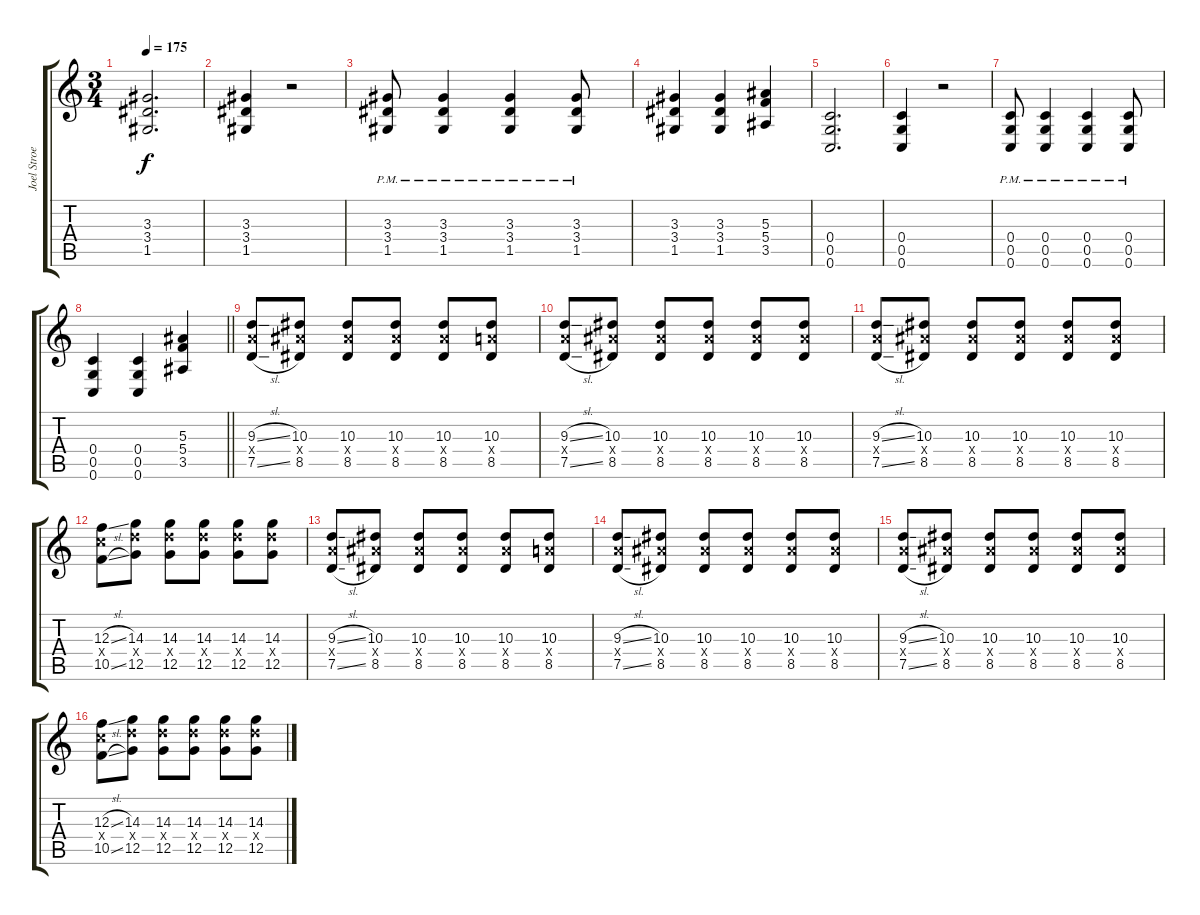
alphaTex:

\track ("Joel Stroetzel" "Joel Stroe") {instrument distortionguitar}
\staff {score tabs}
\tuning (D4 A3 F3 C3 G2 C2) {hide}
\ts (3 4)
\tempo 175
\clef g2
\ks c
(3.3 3.4 1.5).2{d dy f} |
(3.3 3.4 1.5).4 r.2 |
(3.3{pm} 3.4{pm} 1.5{pm}).8 (3.3{pm} 3.4{pm} 1.5{pm}).4 (3.3{pm} 3.4{pm} 1.5{pm}).4 (3.3{pm} 3.4{pm} 1.5{pm}).8 |
(3.3 3.4 1.5).4 (3.3 3.4 1.5).4 (5.3 5.4 3.5).4 |
(0.4 0.5 0.6).2{d} |
(0.4 0.5 0.6).4 r.2 |
(0.4{pm} 0.5{pm} 0.6{pm}).8 (0.4{pm} 0.5{pm} 0.6{pm}).4 (0.4{pm} 0.5{pm} 0.6{pm}).4 (0.4{pm} 0.5{pm} 0.6{pm}).8 |
\barLineRight lightlight
(0.4 0.5 0.6).4 (0.4 0.5 0.6).4 (5.3 5.4 3.5).4 |
(9.3{sl} 9.4{x} 7.5{sl}).8 (10.3 10.4{x} 8.5).8 (10.3 10.4{x} 8.5).8 (10.3 10.4{x} 8.5).8 (10.3 10.4{x} 8.5).8 (10.3 9.4{x} 8.5).8 |
(9.3{sl} 9.4{x} 7.5{sl}).8 (10.3 10.4{x} 8.5).8 (10.3 10.4{x} 8.5).8 (10.3 10.4{x} 8.5).8 (10.3 10.4{x} 8.5).8 (10.3 10.4{x} 8.5).8 |
(9.3{sl} 9.4{x} 7.5{sl}).8 (10.3 10.4{x} 8.5).8 (10.3 10.4{x} 8.5).8 (10.3 10.4{x} 8.5).8 (10.3 10.4{x} 8.5).8 (10.3 10.4{x} 8.5).8 |
(12.3{sl} 12.4{x} 10.5{sl}).8 (14.3 14.4{x} 12.5).8 (14.3 14.4{x} 12.5).8 (14.3 14.4{x} 12.5).8 (14.3 14.4{x} 12.5).8 (14.3 14.4{x} 12.5).8 |
(9.3{sl} 9.4{x} 7.5{sl}).8 (10.3 10.4{x} 8.5).8 (10.3 10.4{x} 8.5).8 (10.3 10.4{x} 8.5).8 (10.3 10.4{x} 8.5).8 (10.3 9.4{x} 8.5).8 |
(9.3{sl} 9.4{x} 7.5{sl}).8 (10.3 10.4{x} 8.5).8 (10.3 10.4{x} 8.5).8 (10.3 10.4{x} 8.5).8 (10.3 10.4{x} 8.5).8 (10.3 10.4{x} 8.5).8 |
(9.3{sl} 9.4{x} 7.5{sl}).8 (10.3 10.4{x} 8.5).8 (10.3 10.4{x} 8.5).8 (10.3 10.4{x} 8.5).8 (10.3 10.4{x} 8.5).8 (10.3 10.4{x} 8.5).8 |
(12.3{sl} 12.4{x} 10.5{sl}).8 (14.3 14.4{x} 12.5).8 (14.3 14.4{x} 12.5).8 (14.3 14.4{x} 12.5).8 (14.3 14.4{x} 12.5).8 (14.3 14.4{x} 12.5).8
